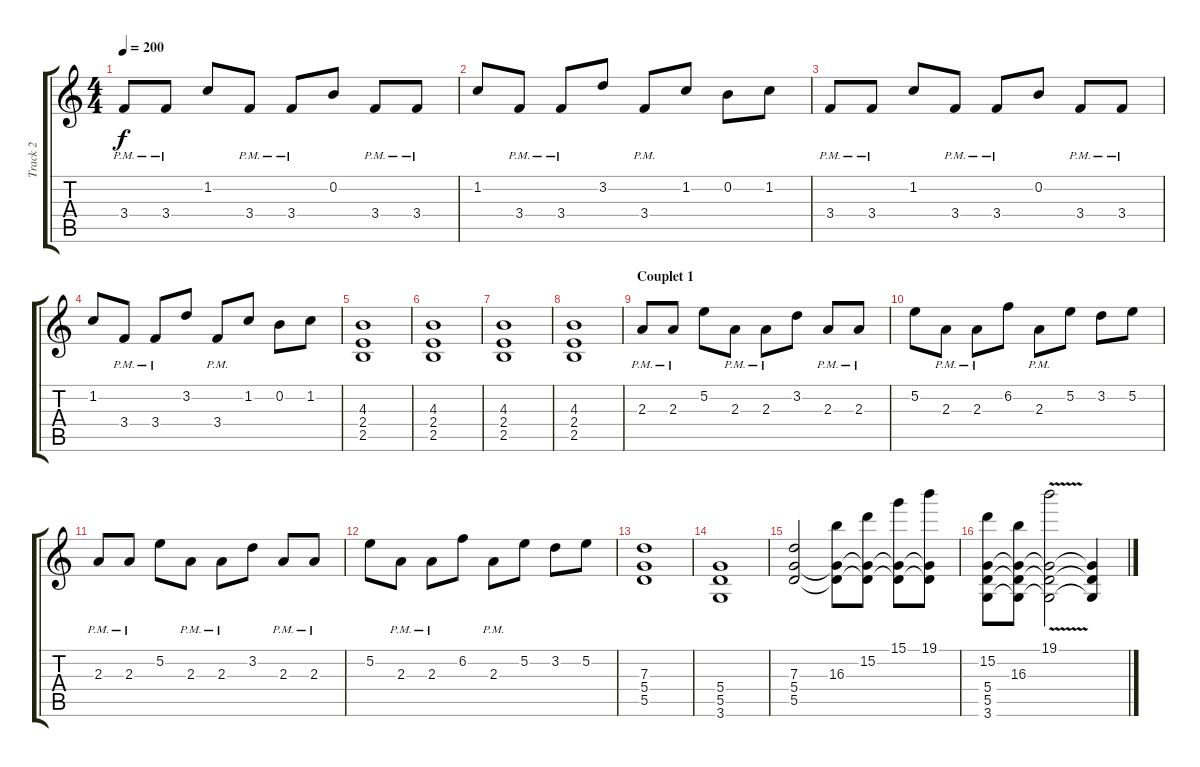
\track ("Track 2" "Track 2") {instrument overdrivenguitar}
\staff {score tabs}
\tuning (E4 B3 G3 D3 A2 E2) {hide}
\ts (4 4)
\tempo 200
\clef g2
\ks c
3.4{pm}.8{dy f} 3.4{pm}.8 1.2.8 3.4{pm}.8 3.4{pm}.8 0.2.8 3.4{pm}.8 3.4{pm}.8 |
1.2.8 3.4{pm}.8 3.4{pm}.8 3.2.8 3.4{pm}.8 1.2.8 0.2.8 1.2.8 |
3.4{pm}.8 3.4{pm}.8 1.2.8 3.4{pm}.8 3.4{pm}.8 0.2.8 3.4{pm}.8 3.4{pm}.8 |
1.2.8 3.4{pm}.8 3.4{pm}.8 3.2.8 3.4{pm}.8 1.2.8 0.2.8 1.2.8 |
(4.3 2.4 2.5).1 |
(4.3 2.4 2.5).1 |
(4.3 2.4 2.5).1 |
(4.3 2.4 2.5).1 |
\section ("" "Couplet 1")
2.3{pm}.8 2.3{pm}.8 5.2.8 2.3{pm}.8 2.3{pm}.8 3.2.8 2.3{pm}.8 2.3{pm}.8 |
5.2.8 2.3{pm}.8 2.3{pm}.8 6.2.8 2.3{pm}.8 5.2.8 3.2.8 5.2.8 |
2.3{pm}.8 2.3{pm}.8 5.2.8 2.3{pm}.8 2.3{pm}.8 3.2.8 2.3{pm}.8 2.3{pm}.8 |
5.2.8 2.3{pm}.8 2.3{pm}.8 6.2.8 2.3{pm}.8 5.2.8 3.2.8 5.2.8 |
(7.3 5.4 5.5).1 |
(5.4 5.5 3.6).1 |
(7.3 5.4 5.5).2 (16.3 5.4{t} 5.5{t}).8 (15.2 5.4{t} 5.5{t}).8 (15.1 5.4{t} 5.5{t}).8 (19.1 5.4{t} 5.5{t}).8 |
(15.2 5.4 5.5 3.6).8 (16.3 5.4{t} 5.5{t} 3.6{t}).8 (19.1{v} 5.4{t} 5.5{t} 3.6{t}).2 (5.4{t} 5.5{t} 3.6{t}).4
